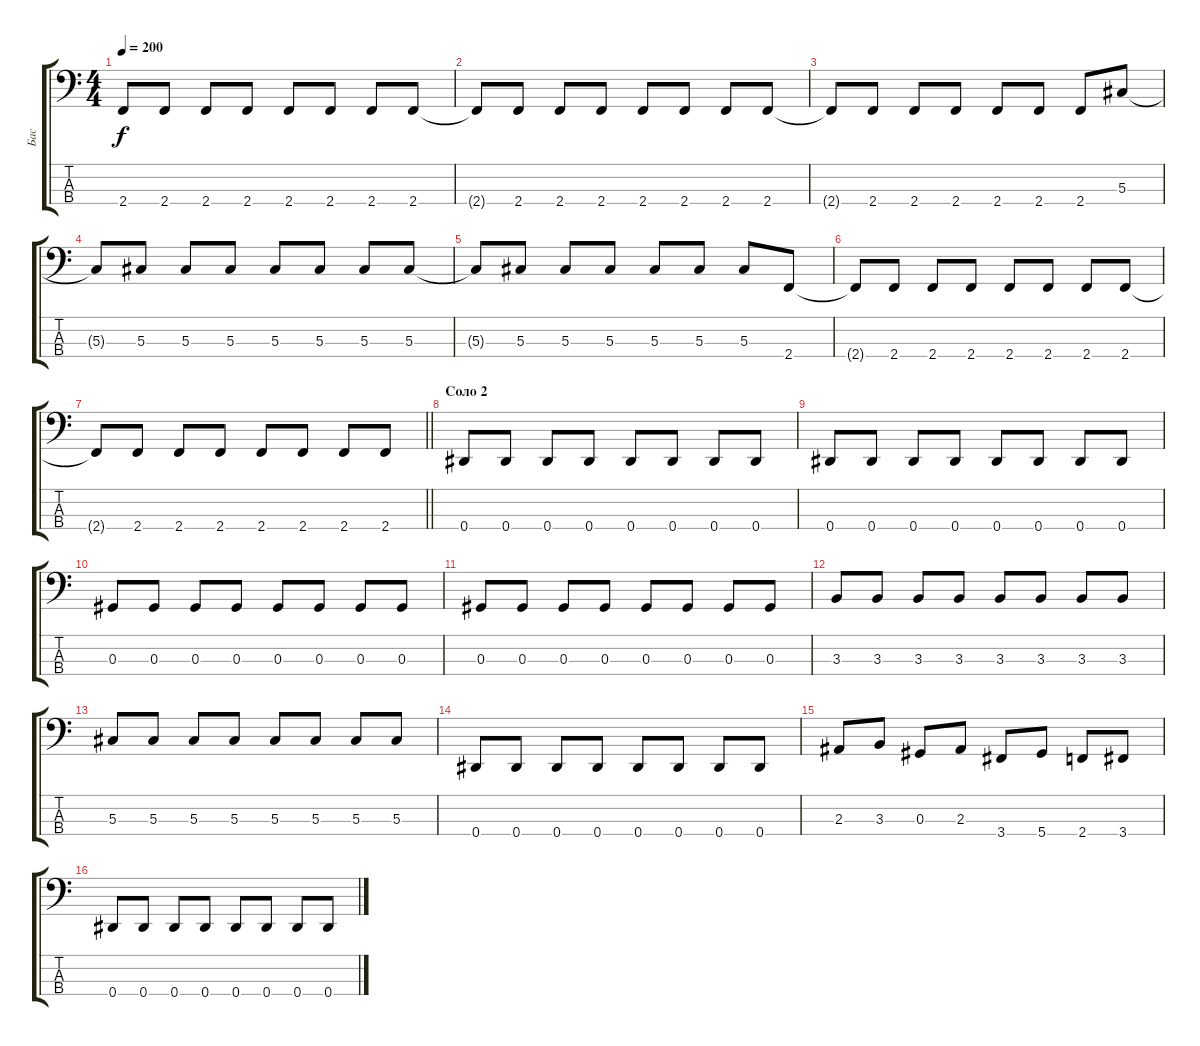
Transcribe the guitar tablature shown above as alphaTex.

\track ("Бас" "Бас") {instrument electricbassfinger}
\staff {score tabs}
\tuning (Gb2 Db2 Ab1 Eb1) {hide}
\ts (4 4)
\tempo 200
\clef f4
\ks c
2.4{t}.8{dy f} 2.4.8 2.4.8 2.4.8 2.4.8 2.4.8 2.4.8 2.4.8 |
2.4{t}.8 2.4.8 2.4.8 2.4.8 2.4.8 2.4.8 2.4.8 2.4.8 |
2.4{t}.8 2.4.8 2.4.8 2.4.8 2.4.8 2.4.8 2.4.8 5.3.8 |
5.3{t}.8 5.3.8 5.3.8 5.3.8 5.3.8 5.3.8 5.3.8 5.3.8 |
5.3{t}.8 5.3.8 5.3.8 5.3.8 5.3.8 5.3.8 5.3.8 2.4.8 |
2.4{t}.8 2.4.8 2.4.8 2.4.8 2.4.8 2.4.8 2.4.8 2.4.8 |
\barLineRight lightlight
2.4{t}.8 2.4.8 2.4.8 2.4.8 2.4.8 2.4.8 2.4.8 2.4.8 |
\section ("" "Соло 2")
0.4.8 0.4.8 0.4.8 0.4.8 0.4.8 0.4.8 0.4.8 0.4.8 |
0.4.8 0.4.8 0.4.8 0.4.8 0.4.8 0.4.8 0.4.8 0.4.8 |
0.3.8 0.3.8 0.3.8 0.3.8 0.3.8 0.3.8 0.3.8 0.3.8 |
0.3.8 0.3.8 0.3.8 0.3.8 0.3.8 0.3.8 0.3.8 0.3.8 |
3.3.8 3.3.8 3.3.8 3.3.8 3.3.8 3.3.8 3.3.8 3.3.8 |
5.3.8 5.3.8 5.3.8 5.3.8 5.3.8 5.3.8 5.3.8 5.3.8 |
0.4.8 0.4.8 0.4.8 0.4.8 0.4.8 0.4.8 0.4.8 0.4.8 |
2.3.8 3.3.8 0.3.8 2.3.8 3.4.8 5.4.8 2.4.8 3.4.8 |
0.4.8 0.4.8 0.4.8 0.4.8 0.4.8 0.4.8 0.4.8 0.4.8
